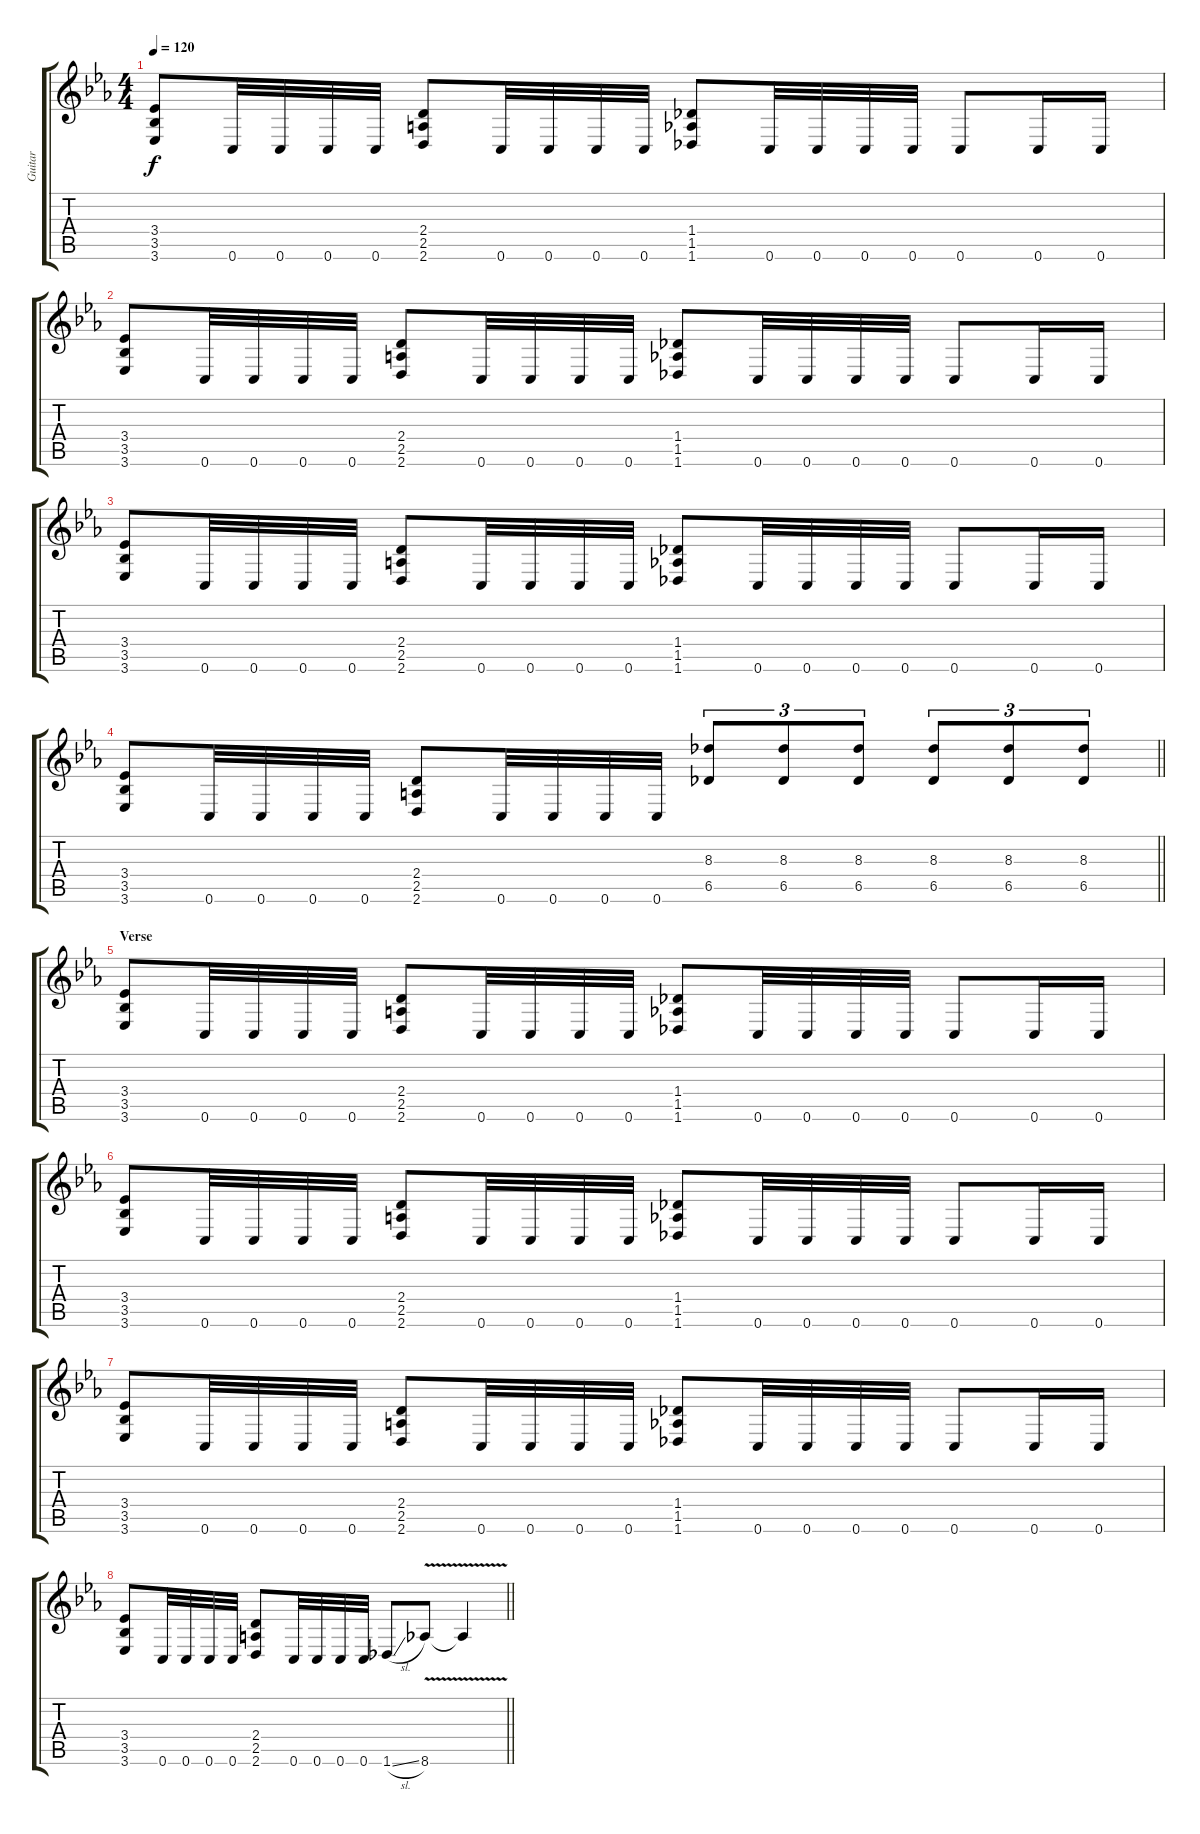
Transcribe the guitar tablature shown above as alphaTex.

\track ("Guitar" "Guitar") {instrument distortionguitar}
\staff {score tabs}
\tuning (D4 A3 F3 C3 G2 C2) {hide}
\ts (4 4)
\section ("" "")
\tempo 120
\clef g2
\ks eb
(3.4 3.5 3.6).8{dy f} 0.6.32 0.6.32 0.6.32 0.6.32 (2.4 2.5 2.6).8 0.6.32 0.6.32 0.6.32 0.6.32 (1.4 1.5 1.6).8 0.6.32 0.6.32 0.6.32 0.6.32 0.6.8 0.6.16 0.6.16 |
(3.4 3.5 3.6).8 0.6.32 0.6.32 0.6.32 0.6.32 (2.4 2.5 2.6).8 0.6.32 0.6.32 0.6.32 0.6.32 (1.4 1.5 1.6).8 0.6.32 0.6.32 0.6.32 0.6.32 0.6.8 0.6.16 0.6.16 |
(3.4 3.5 3.6).8 0.6.32 0.6.32 0.6.32 0.6.32 (2.4 2.5 2.6).8 0.6.32 0.6.32 0.6.32 0.6.32 (1.4 1.5 1.6).8 0.6.32 0.6.32 0.6.32 0.6.32 0.6.8 0.6.16 0.6.16 |
\barLineRight lightlight
(3.4 3.5 3.6).8 0.6.32 0.6.32 0.6.32 0.6.32 (2.4 2.5 2.6).8 0.6.32 0.6.32 0.6.32 0.6.32 (8.3 6.5).8{tu (3 2)} (8.3 6.5).8{tu (3 2)} (8.3 6.5).8{tu (3 2)} (8.3 6.5).8{tu (3 2)} (8.3 6.5).8{tu (3 2)} (8.3 6.5).8{tu (3 2)} |
\section ("" "Verse")
(3.4 3.5 3.6).8 0.6.32 0.6.32 0.6.32 0.6.32 (2.4 2.5 2.6).8 0.6.32 0.6.32 0.6.32 0.6.32 (1.4 1.5 1.6).8 0.6.32 0.6.32 0.6.32 0.6.32 0.6.8 0.6.16 0.6.16 |
(3.4 3.5 3.6).8 0.6.32 0.6.32 0.6.32 0.6.32 (2.4 2.5 2.6).8 0.6.32 0.6.32 0.6.32 0.6.32 (1.4 1.5 1.6).8 0.6.32 0.6.32 0.6.32 0.6.32 0.6.8 0.6.16 0.6.16 |
(3.4 3.5 3.6).8 0.6.32 0.6.32 0.6.32 0.6.32 (2.4 2.5 2.6).8 0.6.32 0.6.32 0.6.32 0.6.32 (1.4 1.5 1.6).8 0.6.32 0.6.32 0.6.32 0.6.32 0.6.8 0.6.16 0.6.16 |
\barLineRight lightlight
(3.4 3.5 3.6).8 0.6.32 0.6.32 0.6.32 0.6.32 (2.4 2.5 2.6).8 0.6.32 0.6.32 0.6.32 0.6.32 1.6{sl}.8 8.6{v}.8 8.6{t}.4
